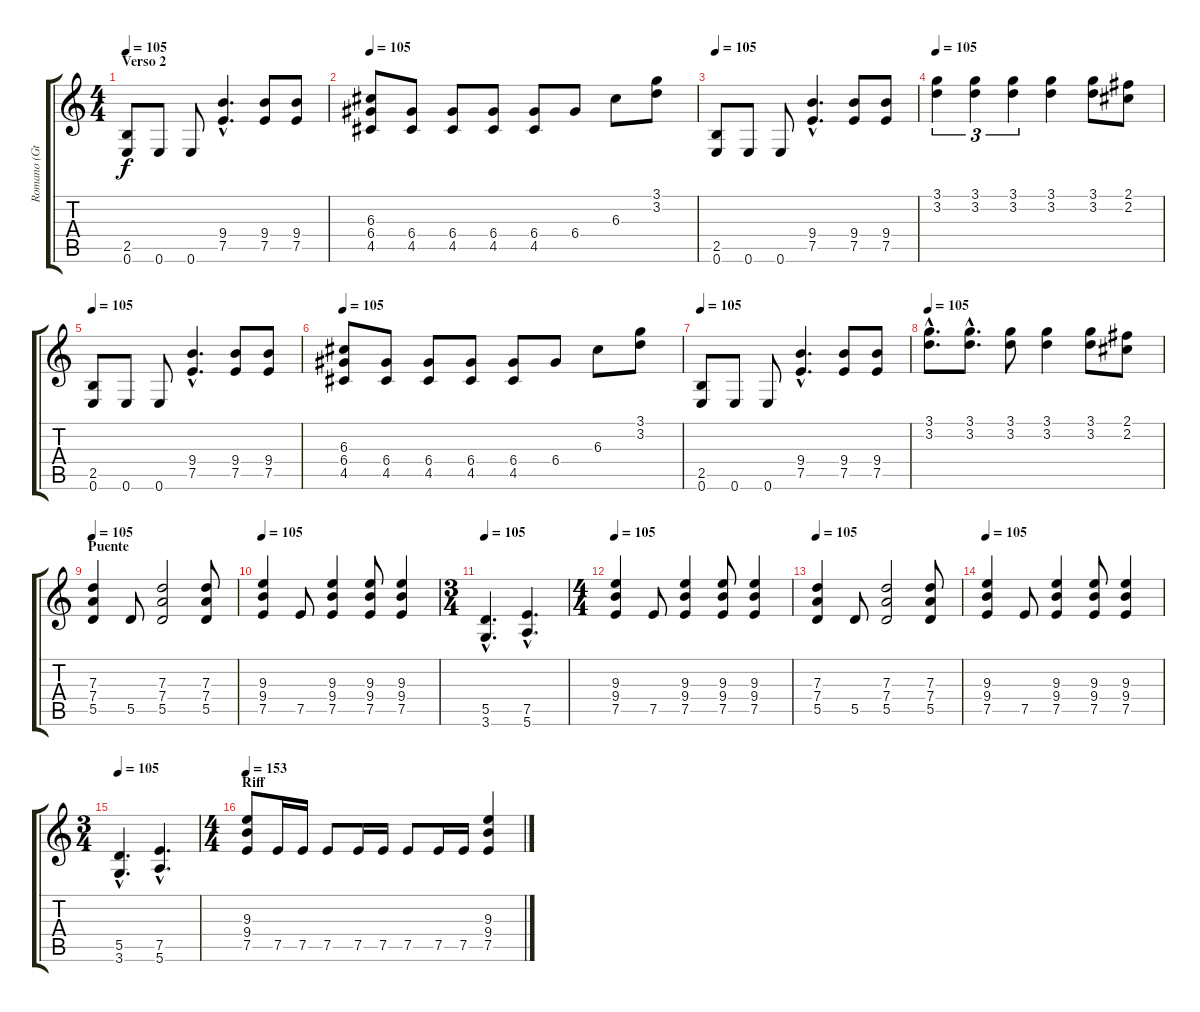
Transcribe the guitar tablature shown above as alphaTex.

\track ("Romano (Gtr 1)" "Romano (Gt") {instrument distortionguitar}
\staff {score tabs}
\tuning (E4 B3 G3 D3 A2 E2) {hide}
\ts (4 4)
\section ("" "Verso 2")
\tempo 105
\clef g2
\ks c
(2.5 0.6).8{dy f} 0.6.8 0.6.8 (9.4{hac} 7.5{hac}).4{d} (9.4 7.5).8 (9.4 7.5).8 |
\tempo 105
(6.3 6.4 4.5).8 (6.4 4.5).8 (6.4 4.5).8 (6.4 4.5).8 (6.4 4.5).8 6.4.8 6.3.8 (3.1 3.2).8 |
\tempo 105
(2.5 0.6).8 0.6.8 0.6.8 (9.4{hac} 7.5{hac}).4{d} (9.4 7.5).8 (9.4 7.5).8 |
\tempo 105
(3.1 3.2).4{tu (3 2)} (3.1 3.2).4{tu (3 2)} (3.1 3.2).4{tu (3 2)} (3.1 3.2).4 (3.1 3.2).8 (2.1 2.2).8 |
\tempo 105
(2.5 0.6).8 0.6.8 0.6.8 (9.4{hac} 7.5{hac}).4{d} (9.4 7.5).8 (9.4 7.5).8 |
\tempo 105
(6.3 6.4 4.5).8 (6.4 4.5).8 (6.4 4.5).8 (6.4 4.5).8 (6.4 4.5).8 6.4.8 6.3.8 (3.1 3.2).8 |
\tempo 105
(2.5 0.6).8 0.6.8 0.6.8 (9.4{hac} 7.5{hac}).4{d} (9.4 7.5).8 (9.4 7.5).8 |
\tempo 105
(3.1{hac} 3.2{hac}).8{d} (3.1{hac} 3.2{hac}).8{d} (3.1 3.2).8 (3.1 3.2).4 (3.1 3.2).8 (2.1 2.2).8 |
\section ("" "Puente")
\tempo 105
(7.3 7.4 5.5).4 5.5.8 (7.3 7.4 5.5).2 (7.3 7.4 5.5).8 |
\tempo 105
(9.3 9.4 7.5).4 7.5.8 (9.3 9.4 7.5).4 (9.3 9.4 7.5).8 (9.3 9.4 7.5).4 |
\ts (3 4)
\tempo 105
(5.5{hac} 3.6{hac}).4{d} (7.5{hac} 5.6{hac}).4{d} |
\ts (4 4)
\tempo 105
(9.3 9.4 7.5).4 7.5.8 (9.3 9.4 7.5).4 (9.3 9.4 7.5).8 (9.3 9.4 7.5).4 |
\tempo 105
(7.3 7.4 5.5).4 5.5.8 (7.3 7.4 5.5).2 (7.3 7.4 5.5).8 |
\tempo 105
(9.3 9.4 7.5).4 7.5.8 (9.3 9.4 7.5).4 (9.3 9.4 7.5).8 (9.3 9.4 7.5).4 |
\ts (3 4)
\tempo 105
(5.5{hac} 3.6{hac}).4{d} (7.5{hac} 5.6{hac}).4{d} |
\ts (4 4)
\section ("" "Riff")
\tempo 153
(9.3 9.4 7.5).8 7.5.16 7.5.16 7.5.8 7.5.16 7.5.16 7.5.8 7.5.16 7.5.16 (9.3 9.4 7.5).4
